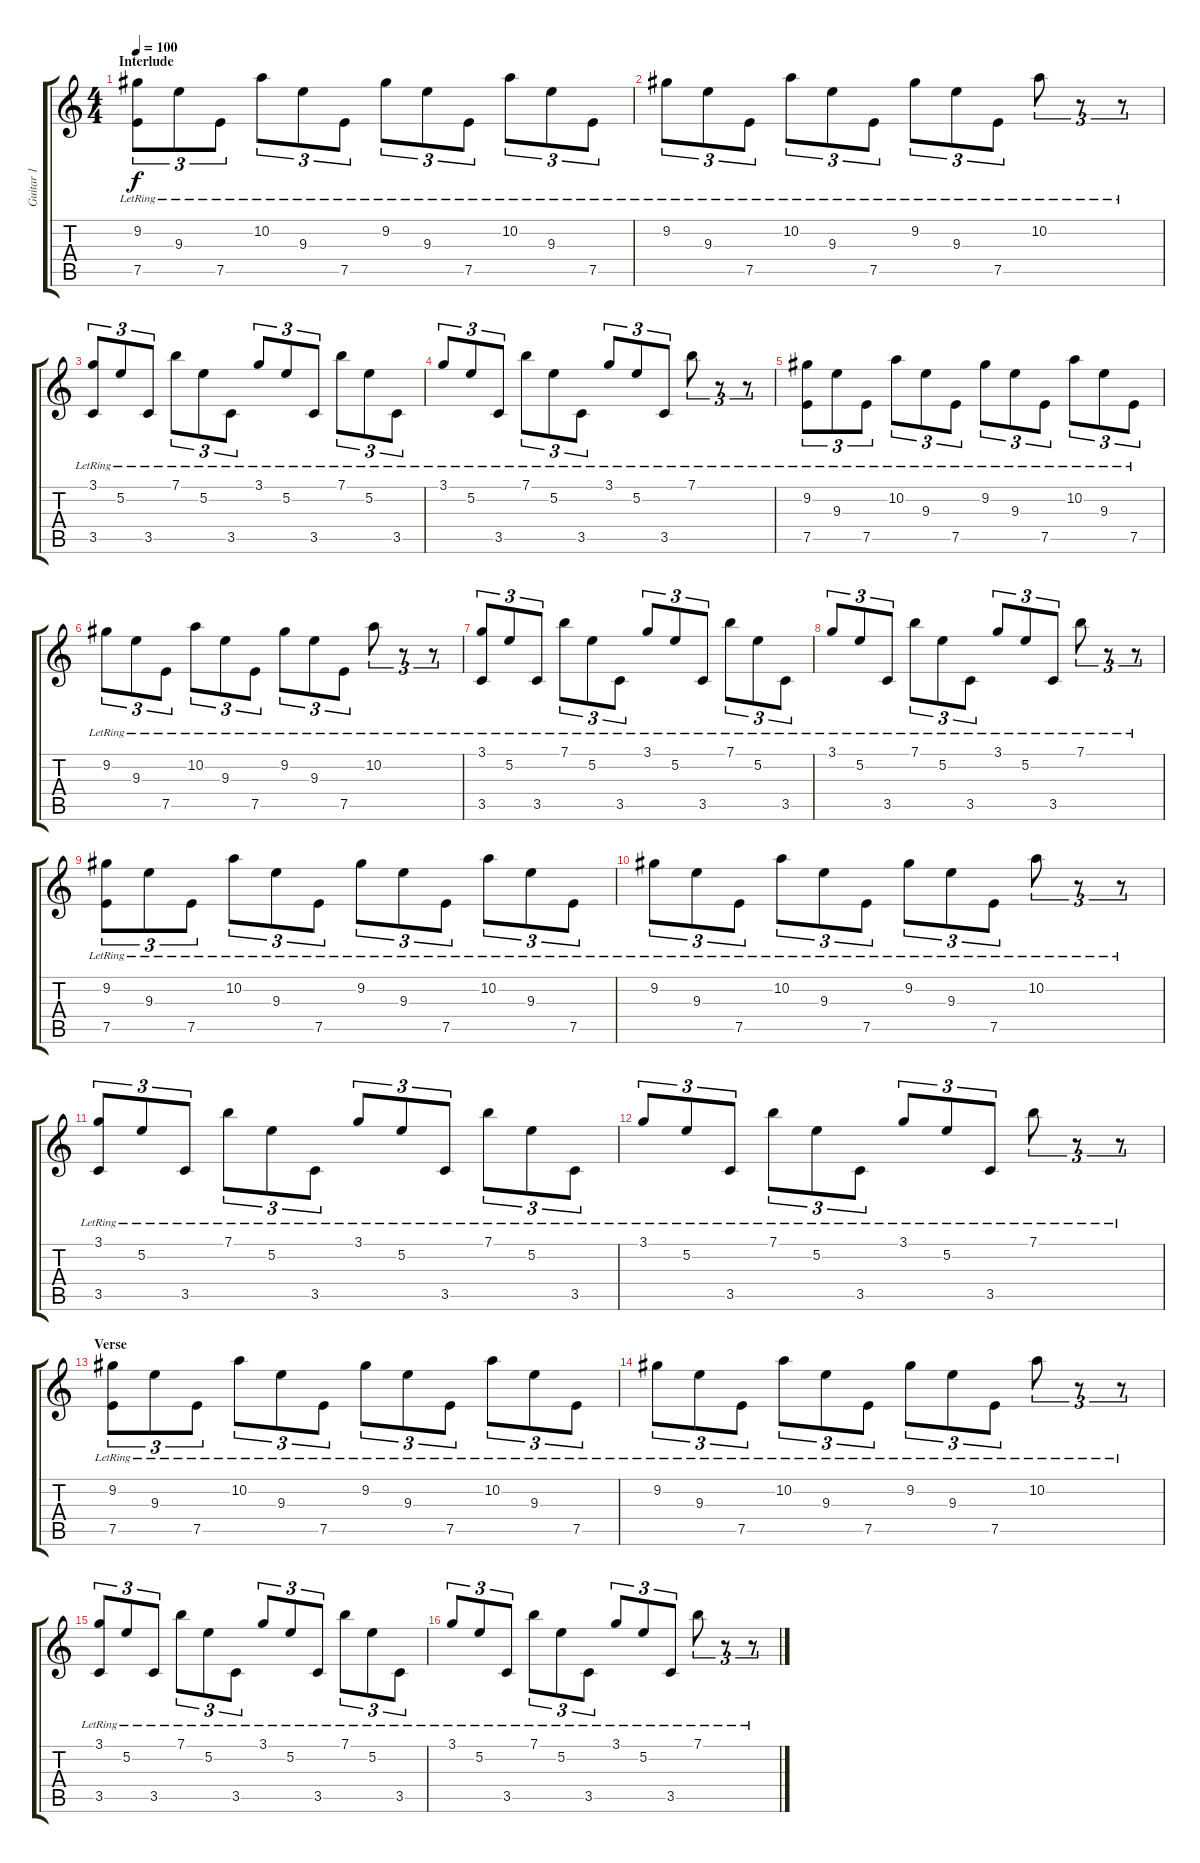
\track ("Guitar 1" "Guitar 1") {instrument electricbassfinger}
\staff {score tabs}
\tuning (E4 B3 G3 D3 A2 E2) {hide}
\ts (4 4)
\section ("" "Interlude")
\tempo 100
\clef g2
\ks c
(9.2{lr} 7.5{lr}).8{tu (3 2) dy f} 9.3{lr}.8{tu (3 2)} 7.5{lr}.8{tu (3 2)} 10.2{lr}.8{tu (3 2)} 9.3{lr}.8{tu (3 2)} 7.5{lr}.8{tu (3 2)} 9.2{lr}.8{tu (3 2)} 9.3{lr}.8{tu (3 2)} 7.5{lr}.8{tu (3 2)} 10.2{lr}.8{tu (3 2)} 9.3{lr}.8{tu (3 2)} 7.5{lr}.8{tu (3 2)} |
9.2{lr}.8{tu (3 2)} 9.3{lr}.8{tu (3 2)} 7.5{lr}.8{tu (3 2)} 10.2{lr}.8{tu (3 2)} 9.3{lr}.8{tu (3 2)} 7.5{lr}.8{tu (3 2)} 9.2{lr}.8{tu (3 2)} 9.3{lr}.8{tu (3 2)} 7.5{lr}.8{tu (3 2)} 10.2{lr}.8{tu (3 2)} r.8{tu (3 2)} r.8{tu (3 2)} |
(3.1{lr} 3.5{lr}).8{tu (3 2)} 5.2{lr}.8{tu (3 2)} 3.5{lr}.8{tu (3 2)} 7.1{lr}.8{tu (3 2)} 5.2{lr}.8{tu (3 2)} 3.5{lr}.8{tu (3 2)} 3.1{lr}.8{tu (3 2)} 5.2{lr}.8{tu (3 2)} 3.5{lr}.8{tu (3 2)} 7.1{lr}.8{tu (3 2)} 5.2{lr}.8{tu (3 2)} 3.5{lr}.8{tu (3 2)} |
3.1{lr}.8{tu (3 2)} 5.2{lr}.8{tu (3 2)} 3.5{lr}.8{tu (3 2)} 7.1{lr}.8{tu (3 2)} 5.2{lr}.8{tu (3 2)} 3.5{lr}.8{tu (3 2)} 3.1{lr}.8{tu (3 2)} 5.2{lr}.8{tu (3 2)} 3.5{lr}.8{tu (3 2)} 7.1{lr}.8{tu (3 2)} r.8{tu (3 2)} r.8{tu (3 2)} |
(9.2{lr} 7.5{lr}).8{tu (3 2)} 9.3{lr}.8{tu (3 2)} 7.5{lr}.8{tu (3 2)} 10.2{lr}.8{tu (3 2)} 9.3{lr}.8{tu (3 2)} 7.5{lr}.8{tu (3 2)} 9.2{lr}.8{tu (3 2)} 9.3{lr}.8{tu (3 2)} 7.5{lr}.8{tu (3 2)} 10.2{lr}.8{tu (3 2)} 9.3{lr}.8{tu (3 2)} 7.5{lr}.8{tu (3 2)} |
9.2{lr}.8{tu (3 2)} 9.3{lr}.8{tu (3 2)} 7.5{lr}.8{tu (3 2)} 10.2{lr}.8{tu (3 2)} 9.3{lr}.8{tu (3 2)} 7.5{lr}.8{tu (3 2)} 9.2{lr}.8{tu (3 2)} 9.3{lr}.8{tu (3 2)} 7.5{lr}.8{tu (3 2)} 10.2{lr}.8{tu (3 2)} r.8{tu (3 2)} r.8{tu (3 2)} |
(3.1{lr} 3.5{lr}).8{tu (3 2)} 5.2{lr}.8{tu (3 2)} 3.5{lr}.8{tu (3 2)} 7.1{lr}.8{tu (3 2)} 5.2{lr}.8{tu (3 2)} 3.5{lr}.8{tu (3 2)} 3.1{lr}.8{tu (3 2)} 5.2{lr}.8{tu (3 2)} 3.5{lr}.8{tu (3 2)} 7.1{lr}.8{tu (3 2)} 5.2{lr}.8{tu (3 2)} 3.5{lr}.8{tu (3 2)} |
3.1{lr}.8{tu (3 2)} 5.2{lr}.8{tu (3 2)} 3.5{lr}.8{tu (3 2)} 7.1{lr}.8{tu (3 2)} 5.2{lr}.8{tu (3 2)} 3.5{lr}.8{tu (3 2)} 3.1{lr}.8{tu (3 2)} 5.2{lr}.8{tu (3 2)} 3.5{lr}.8{tu (3 2)} 7.1{lr}.8{tu (3 2)} r.8{tu (3 2)} r.8{tu (3 2)} |
(9.2{lr} 7.5{lr}).8{tu (3 2)} 9.3{lr}.8{tu (3 2)} 7.5{lr}.8{tu (3 2)} 10.2{lr}.8{tu (3 2)} 9.3{lr}.8{tu (3 2)} 7.5{lr}.8{tu (3 2)} 9.2{lr}.8{tu (3 2)} 9.3{lr}.8{tu (3 2)} 7.5{lr}.8{tu (3 2)} 10.2{lr}.8{tu (3 2)} 9.3{lr}.8{tu (3 2)} 7.5{lr}.8{tu (3 2)} |
9.2{lr}.8{tu (3 2)} 9.3{lr}.8{tu (3 2)} 7.5{lr}.8{tu (3 2)} 10.2{lr}.8{tu (3 2)} 9.3{lr}.8{tu (3 2)} 7.5{lr}.8{tu (3 2)} 9.2{lr}.8{tu (3 2)} 9.3{lr}.8{tu (3 2)} 7.5{lr}.8{tu (3 2)} 10.2{lr}.8{tu (3 2)} r.8{tu (3 2)} r.8{tu (3 2)} |
(3.1{lr} 3.5{lr}).8{tu (3 2)} 5.2{lr}.8{tu (3 2)} 3.5{lr}.8{tu (3 2)} 7.1{lr}.8{tu (3 2)} 5.2{lr}.8{tu (3 2)} 3.5{lr}.8{tu (3 2)} 3.1{lr}.8{tu (3 2)} 5.2{lr}.8{tu (3 2)} 3.5{lr}.8{tu (3 2)} 7.1{lr}.8{tu (3 2)} 5.2{lr}.8{tu (3 2)} 3.5{lr}.8{tu (3 2)} |
3.1{lr}.8{tu (3 2)} 5.2{lr}.8{tu (3 2)} 3.5{lr}.8{tu (3 2)} 7.1{lr}.8{tu (3 2)} 5.2{lr}.8{tu (3 2)} 3.5{lr}.8{tu (3 2)} 3.1{lr}.8{tu (3 2)} 5.2{lr}.8{tu (3 2)} 3.5{lr}.8{tu (3 2)} 7.1{lr}.8{tu (3 2)} r.8{tu (3 2)} r.8{tu (3 2)} |
\section ("" "Verse")
(9.2{lr} 7.5{lr}).8{tu (3 2)} 9.3{lr}.8{tu (3 2)} 7.5{lr}.8{tu (3 2)} 10.2{lr}.8{tu (3 2)} 9.3{lr}.8{tu (3 2)} 7.5{lr}.8{tu (3 2)} 9.2{lr}.8{tu (3 2)} 9.3{lr}.8{tu (3 2)} 7.5{lr}.8{tu (3 2)} 10.2{lr}.8{tu (3 2)} 9.3{lr}.8{tu (3 2)} 7.5{lr}.8{tu (3 2)} |
9.2{lr}.8{tu (3 2)} 9.3{lr}.8{tu (3 2)} 7.5{lr}.8{tu (3 2)} 10.2{lr}.8{tu (3 2)} 9.3{lr}.8{tu (3 2)} 7.5{lr}.8{tu (3 2)} 9.2{lr}.8{tu (3 2)} 9.3{lr}.8{tu (3 2)} 7.5{lr}.8{tu (3 2)} 10.2{lr}.8{tu (3 2)} r.8{tu (3 2)} r.8{tu (3 2)} |
(3.1{lr} 3.5{lr}).8{tu (3 2)} 5.2{lr}.8{tu (3 2)} 3.5{lr}.8{tu (3 2)} 7.1{lr}.8{tu (3 2)} 5.2{lr}.8{tu (3 2)} 3.5{lr}.8{tu (3 2)} 3.1{lr}.8{tu (3 2)} 5.2{lr}.8{tu (3 2)} 3.5{lr}.8{tu (3 2)} 7.1{lr}.8{tu (3 2)} 5.2{lr}.8{tu (3 2)} 3.5{lr}.8{tu (3 2)} |
3.1{lr}.8{tu (3 2)} 5.2{lr}.8{tu (3 2)} 3.5{lr}.8{tu (3 2)} 7.1{lr}.8{tu (3 2)} 5.2{lr}.8{tu (3 2)} 3.5{lr}.8{tu (3 2)} 3.1{lr}.8{tu (3 2)} 5.2{lr}.8{tu (3 2)} 3.5{lr}.8{tu (3 2)} 7.1{lr}.8{tu (3 2)} r.8{tu (3 2)} r.8{tu (3 2)}
